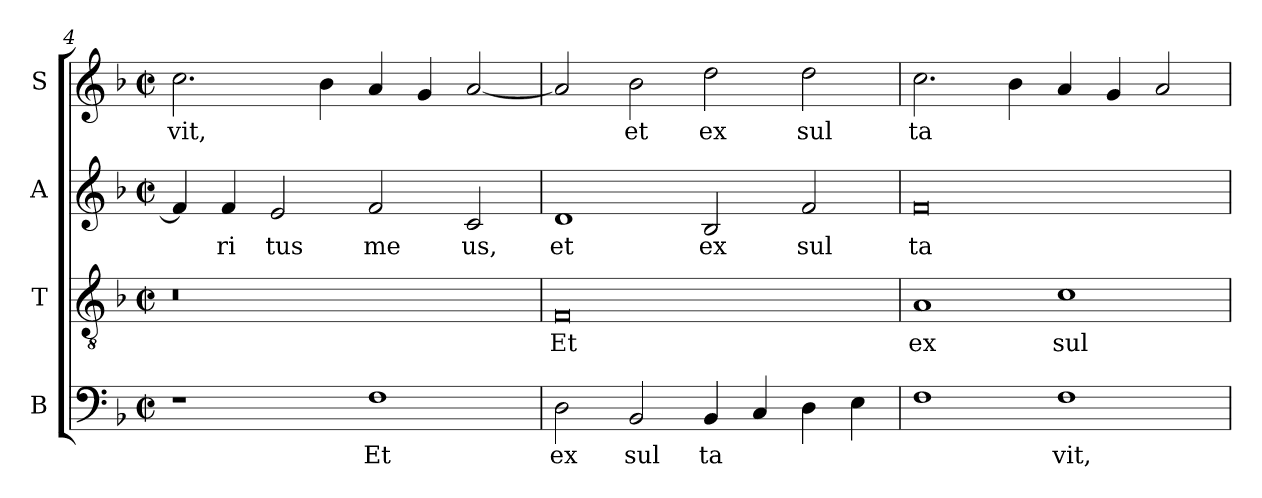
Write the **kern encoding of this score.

**kern	**text	**kern	**text	**kern	**text	**kern	**text
*part4	*part4	*part3	*part3	*part2	*part2	*part1	*part1
*staff4	*staff4	*staff3	*staff3	*staff2	*staff2	*staff1	*staff1
*I"B	*	*I"T	*	*I"A	*	*I"S	*
*I'B	*	*I'T	*	*I'A	*	*I'S	*
*clefF4	*	*clefGv2	*	*clefG2	*	*clefG2	*
*k[b-]	*	*k[b-]	*	*k[b-]	*	*k[b-]	*
*F:	*	*F:	*	*F:	*	*F:	*
*M2/2	*	*M2/2	*	*M2/2	*	*M2/2	*
*met(c|)	*	*met(c|)	*	*met(c|)	*	*met(c|)	*
=4	=4	=4	=4	=4	=4	=4	=4
!	!	!	!	!	!LO:LY:b:cj	!	!LO:LY:b:cj
1r	.	0r	.	4f/]	.	2.cc\	vit,
!	!	!	!	!	!LO:LY:b:cj	!	!
.	.	.	.	4f/	ri	.	.
!	!	!	!	!	!LO:LY:b:cj	!	!
.	.	.	.	2e/	tus	.	.
!	!	!	!	!	!	!	!LO:LY:b:cj
.	.	.	.	.	.	4b-\	.
!	!LO:LY:b:cj	!	!	!	!LO:LY:b:cj	!	!LO:LY:b:cj
1F	Et	.	.	2f/	me	4a/	.
!	!	!	!	!	!	!	!LO:LY:b:cj
.	.	.	.	.	.	4g/	.
!	!	!	!	!	!LO:LY:b:cj	!	!LO:LY:b:cj
.	.	.	.	2c/	us,	[<2a/	.
=5	=5	=5	=5	=5	=5	=5	=5
!	!LO:LY:b:cj	!	!LO:LY:b:cj	!	!LO:LY:b:cj	!	!LO:LY:b:cj
2D\	ex	0F	Et	1d	et	2a/]	.
!	!LO:LY:b:cj	!	!	!	!	!	!LO:LY:b:cj
2BB-/	sul	.	.	.	.	2b-\	et
!	!LO:LY:b:cj	!	!	!	!LO:LY:b:cj	!	!LO:LY:b:cj
4BB-/	ta	.	.	2B-/	ex	2dd\	ex
!	!LO:LY:b:cj	!	!	!	!	!	!
4C/	.	.	.	.	.	.	.
!	!LO:LY:b:cj	!	!	!	!LO:LY:b:cj	!	!LO:LY:b:cj
4D\	.	.	.	2f/	sul	2dd\	sul
!	!LO:LY:b:cj	!	!	!	!	!	!
4E\	.	.	.	.	.	.	.
!!LO:LB:g=z
=6	=6	=6	=6	=6	=6	=6	=6
!	!LO:LY:b:cj	!	!LO:LY:b:cj	!	!LO:LY:b:cj	!	!LO:LY:b:cj
1F	.	1A	ex	0f	ta	2.cc\	ta-
!	!	!	!	!	!	!	!LO:LY:b:cj
.	.	.	.	.	.	4b-\	--
!	!LO:LY:b:cj	!	!LO:LY:b:cj	!	!	!	!LO:LY:b:cj
1F	vit,	1c	sul	.	.	4a/	--
!	!	!	!	!	!	!	!LO:LY:b:cj
.	.	.	.	.	.	4g/	--
!	!	!	!	!	!	!	!LO:LY:b:cj
.	.	.	.	.	.	2a/	--
=	=	=	=	=	=	=	=
*-	*-	*-	*-	*-	*-	*-	*-
